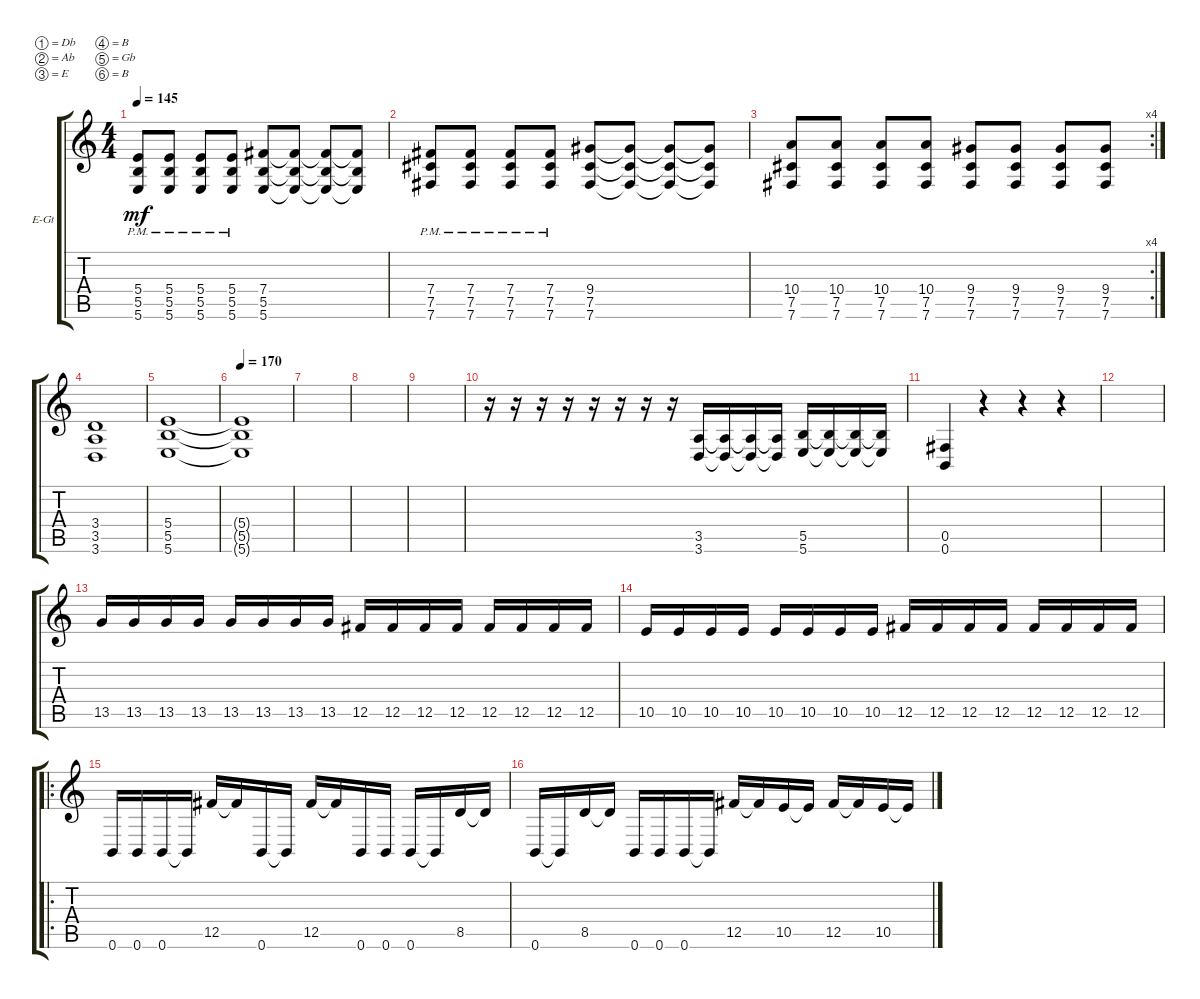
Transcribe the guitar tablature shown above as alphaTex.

\bracketExtendMode groupsimilarinstruments
\firstSystemTrackNameOrientation horizontal
\otherSystemsTrackNameOrientation horizontal
\track ("Rhythm" "E-Gt") {instrument distortionguitar}
\staff {score tabs}
\tuning (Db4 Ab3 E3 B2 Gb2 B1)
\ts (4 4)
\tempo 145
\clef g2
\ks c
(5.6{pm} 5.5{pm} 5.4{pm}).8{dy mf} (5.4{pm} 5.5{pm} 5.6{pm}).8 (5.4{pm} 5.5{pm} 5.6{pm}).8 (5.4{pm} 5.5{pm} 5.6{pm}).8 (7.4 5.5 5.6).8 (7.4{t} 5.5{t} 5.6{t}).8 (7.4{t} 5.5{t} 5.6{t}).8 (7.4{t} 5.5{t} 5.6{t}).8 |
(7.6{pm} 7.5{pm} 7.4{pm}).8 (7.5{pm} 7.6{pm} 7.4{pm}).8 (7.5{pm} 7.6{pm} 7.4{pm}).8 (7.5{pm} 7.6{pm} 7.4{pm}).8 (9.4 7.5 7.6).8 (7.6{t} 7.5{t} 9.4{t}).8 (9.4{t} 7.5{t} 7.6{t}).8 (7.6{t} 7.5{t} 9.4{t}).8 |
\rc 4
(7.6 7.5 10.4).8 (7.5 7.6 10.4).8 (7.5 7.6 10.4).8 (7.5 7.6 10.4).8 (7.6 7.5 9.4).8 (7.5 7.6 9.4).8 (7.5 7.6 9.4).8 (7.5 7.6 9.4).8 |
(3.6 3.5 3.4).1 |
(5.4 5.5 5.6).1 |
\tempo 170
(5.6{t} 5.5{t} 5.4{t}).1 |
|
|
|
r.16 r.16 r.16 r.16 r.16 r.16 r.16 r.16 (3.6 3.5).16 (3.6{t} 3.5{t}).16 (3.6{t} 3.5{t}).16 (3.6{t} 3.5{t}).16 (5.6 5.5).16 (5.6{t} 5.5{t}).16 (5.6{t} 5.5{t}).16 (5.5{t} 5.6{t}).16 |
(0.6 0.5).4 r.4 r.4 r.4 |
|
13.5.16 13.5.16 13.5.16 13.5.16 13.5.16 13.5.16 13.5.16 13.5.16 12.5.16 12.5.16 12.5.16 12.5.16 12.5.16 12.5.16 12.5.16 12.5.16 |
10.5.16 10.5.16 10.5.16 10.5.16 10.5.16 10.5.16 10.5.16 10.5.16 12.5.16 12.5.16 12.5.16 12.5.16 12.5.16 12.5.16 12.5.16 12.5.16 |
\ro
0.6.16 0.6.16 0.6.16 0.6{t}.16 12.5.16 12.5{t}.16 0.6.16 0.6{t}.16 12.5.16 12.5{t}.16 0.6.16 0.6.16 0.6.16 0.6{t}.16 8.5.16 8.5{t}.16 |
0.6.16 0.6{t}.16 8.5.16 8.5{t}.16 0.6.16 0.6.16 0.6.16 0.6{t}.16 12.5.16 12.5{t}.16 10.5.16 10.5{t}.16 12.5.16 12.5{t}.16 10.5.16 10.5{t}.16
